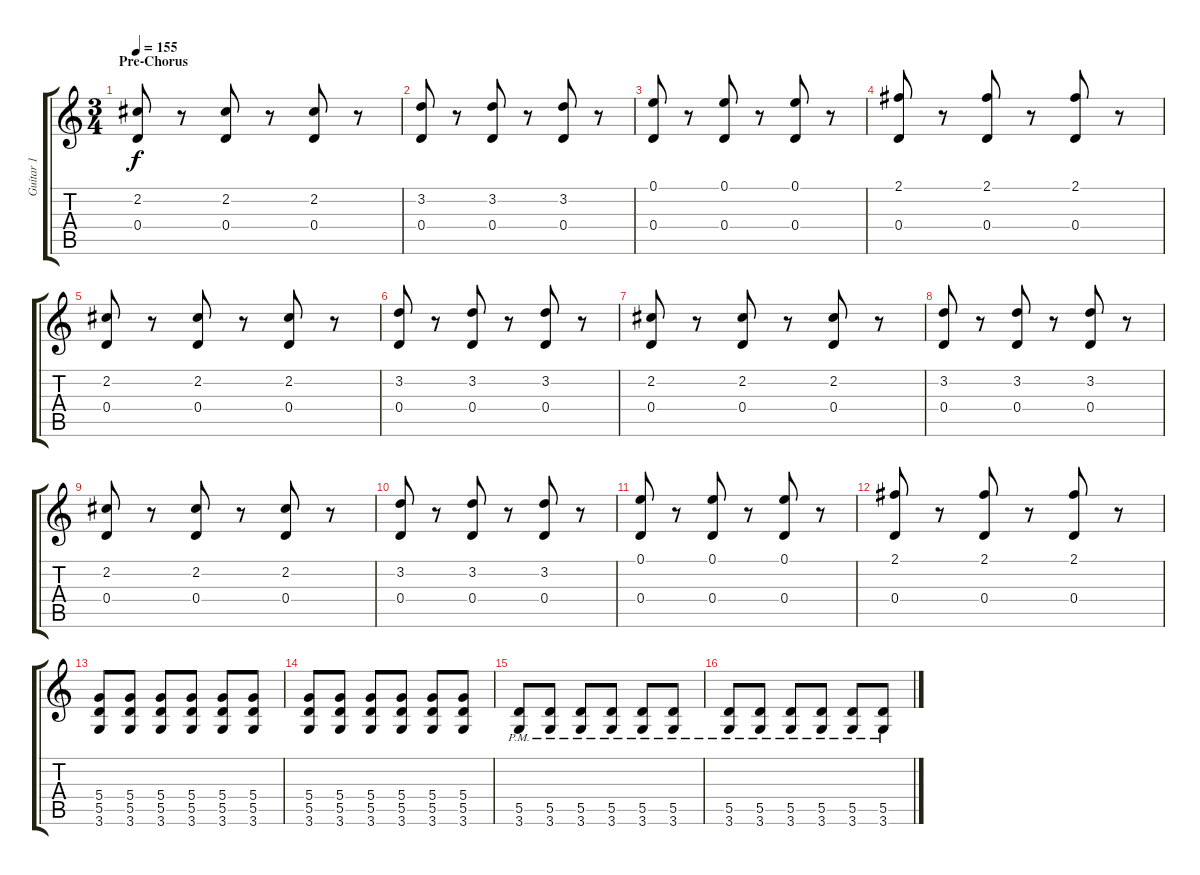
\track ("Guitar 1" "Guitar 1") {instrument electricguitarclean}
\staff {score tabs}
\tuning (E4 B3 G3 D3 A2 E2) {hide}
\ts (3 4)
\section ("" "Pre-Chorus")
\tempo 155
\clef g2
\ks c
(2.2 0.4).8{dy f} r.8 (2.2 0.4).8 r.8 (2.2 0.4).8 r.8 |
(3.2 0.4).8 r.8 (3.2 0.4).8 r.8 (3.2 0.4).8 r.8 |
(0.1 0.4).8 r.8 (0.1 0.4).8 r.8 (0.1 0.4).8 r.8 |
(2.1 0.4).8 r.8 (2.1 0.4).8 r.8 (2.1 0.4).8 r.8 |
(2.2 0.4).8 r.8 (2.2 0.4).8 r.8 (2.2 0.4).8 r.8 |
(3.2 0.4).8 r.8 (3.2 0.4).8 r.8 (3.2 0.4).8 r.8 |
(2.2 0.4).8 r.8 (2.2 0.4).8 r.8 (2.2 0.4).8 r.8 |
(3.2 0.4).8 r.8 (3.2 0.4).8 r.8 (3.2 0.4).8 r.8 |
(2.2 0.4).8 r.8 (2.2 0.4).8 r.8 (2.2 0.4).8 r.8 |
(3.2 0.4).8 r.8 (3.2 0.4).8 r.8 (3.2 0.4).8 r.8 |
(0.1 0.4).8 r.8 (0.1 0.4).8 r.8 (0.1 0.4).8 r.8 |
(2.1 0.4).8 r.8 (2.1 0.4).8 r.8 (2.1 0.4).8 r.8 |
(5.4 5.5 3.6).8{instrument overdrivenguitar} (5.4 5.5 3.6).8 (5.4 5.5 3.6).8 (5.4 5.5 3.6).8 (5.4 5.5 3.6).8 (5.4 5.5 3.6).8 |
(5.4 5.5 3.6).8 (5.4 5.5 3.6).8 (5.4 5.5 3.6).8 (5.4 5.5 3.6).8 (5.4 5.5 3.6).8 (5.4 5.5 3.6).8 |
(5.5{pm} 3.6{pm}).8 (5.5{pm} 3.6{pm}).8 (5.5{pm} 3.6{pm}).8 (5.5{pm} 3.6{pm}).8 (5.5{pm} 3.6{pm}).8 (5.5{pm} 3.6{pm}).8 |
(5.5{pm} 3.6{pm}).8 (5.5{pm} 3.6{pm}).8 (5.5{pm} 3.6{pm}).8 (5.5{pm} 3.6{pm}).8 (5.5{pm} 3.6{pm}).8 (5.5{pm} 3.6{pm}).8
